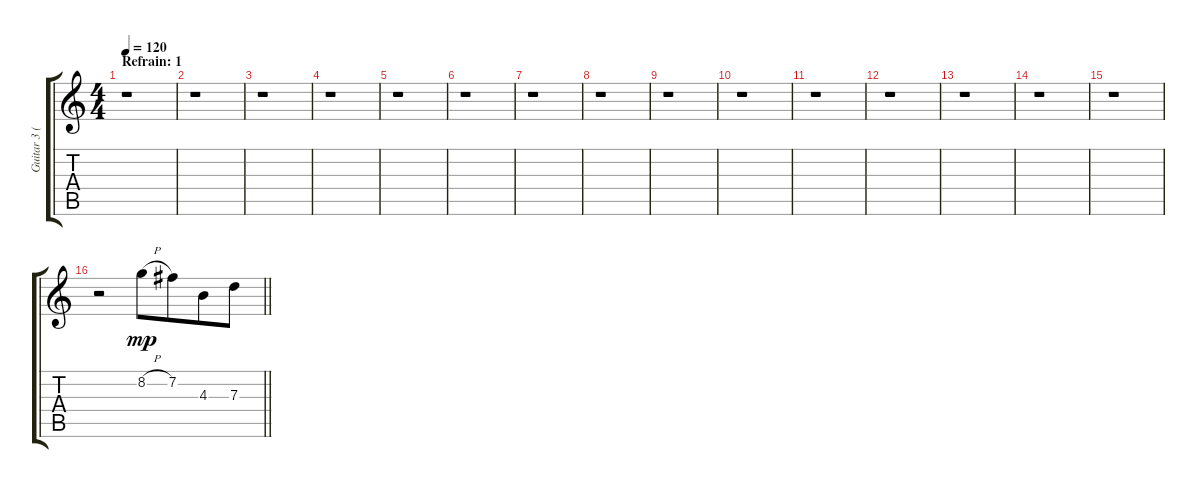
\track ("Guitar 3 (Electric)" "Guitar 3 (") {instrument overdrivenguitar}
\staff {score tabs}
\tuning (E4 B3 G3 D3 A2 E2) {hide}
\ts (4 4)
\section ("" "Refrain: 1")
\tempo 120
\clef g2
\ks c
r.1{dy mp} |
r.1 |
r.1 |
r.1 |
r.1 |
r.1 |
r.1 |
r.1 |
r.1 |
r.1 |
r.1 |
r.1 |
r.1 |
r.1 |
r.1 |
\barLineRight lightlight
r.2 8.2{h}.8 7.2.8{beam merge} 4.3.8 7.3.8
